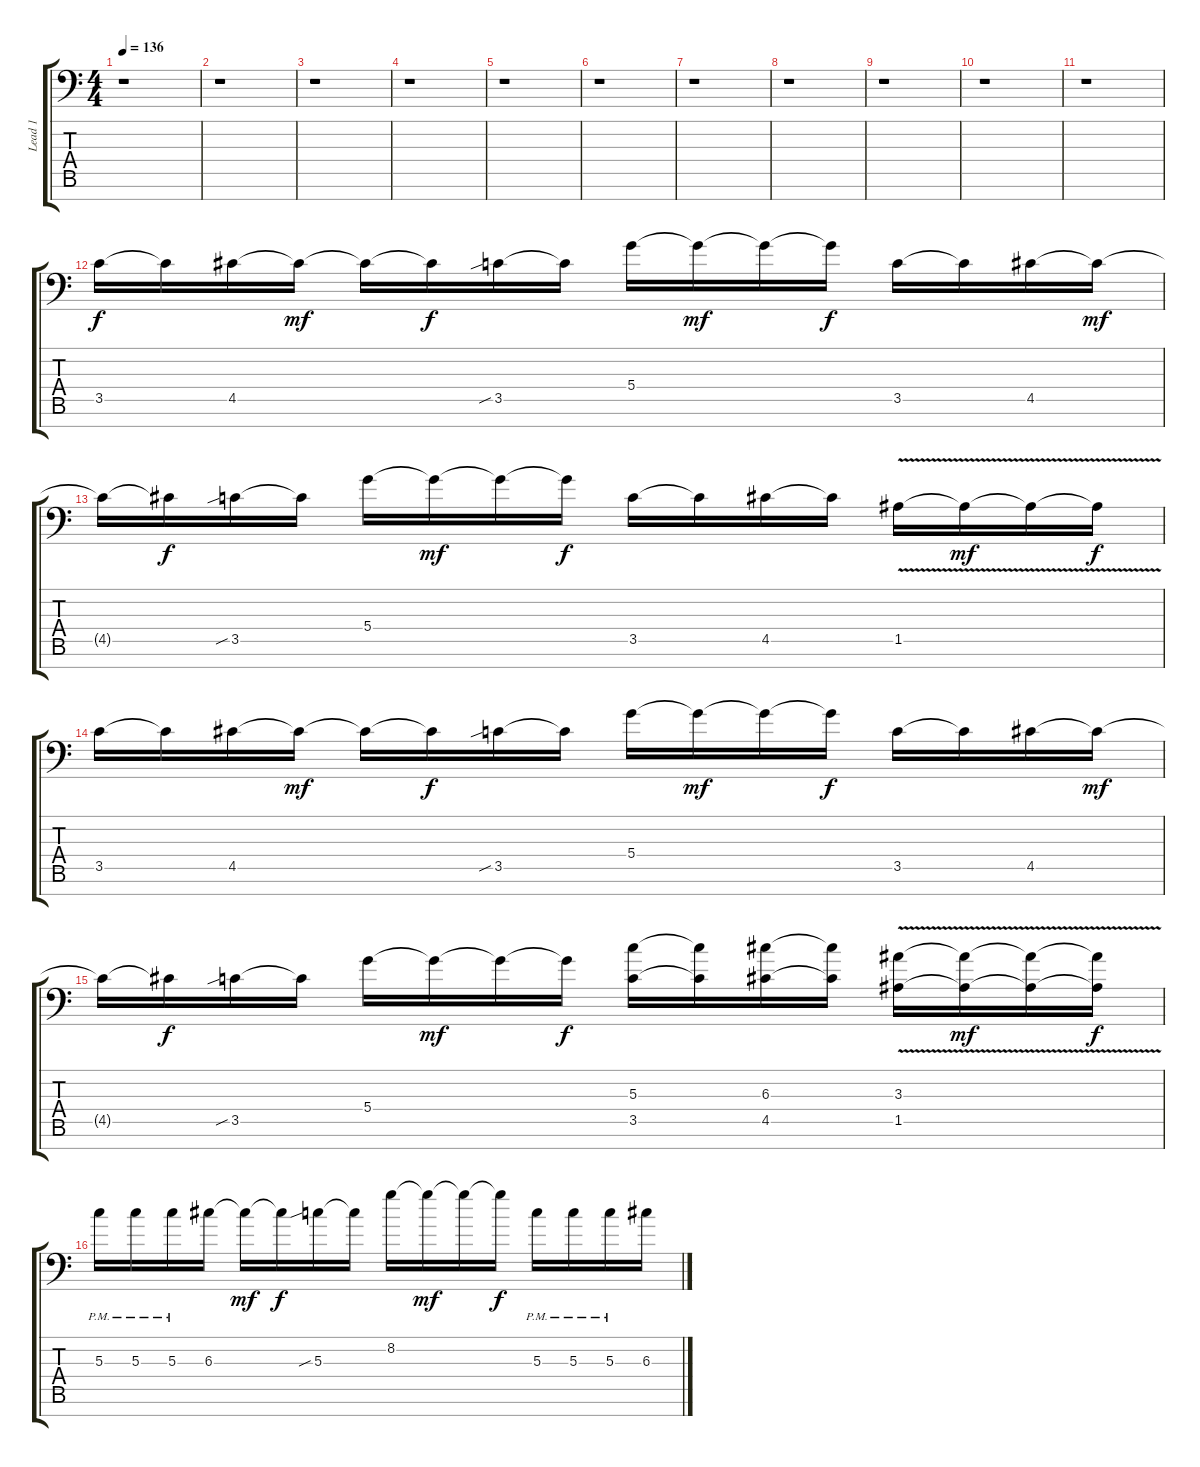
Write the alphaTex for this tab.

\track ("Lead 1" "Lead 1") {instrument distortionguitar}
\staff {score tabs}
\tuning (E4 B3 G3 D3 A2 E2 A1) {hide}
\ts (4 4)
\tempo 136
\clef f4
\ks c
r.1{dy f} |
r.1 |
r.1 |
r.1 |
r.1 |
r.1 |
r.1 |
r.1 |
r.1 |
r.1 |
r.1 |
3.5.16 3.5{t}.16 4.5.16 4.5{t}.16{dy mf} 4.5{t}.16 4.5{t}.16{dy f} 3.5{sib}.16 3.5{t}.16 5.4.16 5.4{t}.16{dy mf} 5.4{t}.16 5.4{t}.16{dy f} 3.5.16 3.5{t}.16 4.5.16 4.5{t}.16{dy mf} |
4.5{t}.16 4.5{t}.16{dy f} 3.5{sib}.16 3.5{t}.16 5.4.16 5.4{t}.16{dy mf} 5.4{t}.16 5.4{t}.16{dy f} 3.5.16 3.5{t}.16 4.5.16 4.5{t}.16 1.5{v}.16 1.5{v t}.16{dy mf} 1.5{v t}.16 1.5{v t}.16{dy f} |
3.5.16 3.5{t}.16 4.5.16 4.5{t}.16{dy mf} 4.5{t}.16 4.5{t}.16{dy f} 3.5{sib}.16 3.5{t}.16 5.4.16 5.4{t}.16{dy mf} 5.4{t}.16 5.4{t}.16{dy f} 3.5.16 3.5{t}.16 4.5.16 4.5{t}.16{dy mf} |
4.5{t}.16 4.5{t}.16{dy f} 3.5{sib}.16 3.5{t}.16 5.4.16 5.4{t}.16{dy mf} 5.4{t}.16 5.4{t}.16{dy f} (5.3 3.5).16 (5.3{t} 3.5{t}).16 (6.3 4.5).16 (6.3{t} 4.5{t}).16 (3.3{v} 1.5{v}).16 (3.3{v t} 1.5{v t}).16{dy mf} (3.3{v t} 1.5{v t}).16 (3.3{v t} 1.5{v t}).16{dy f} |
5.3{pm}.16 5.3{pm}.16 5.3{pm}.16 6.3.16 6.3{t}.16{dy mf} 6.3{t}.16{dy f} 5.3{sib}.16 5.3{t}.16 8.2.16 8.2{t}.16{dy mf} 8.2{t}.16 8.2{t}.16{dy f} 5.3{pm}.16 5.3{pm}.16 5.3{pm}.16 6.3.16
